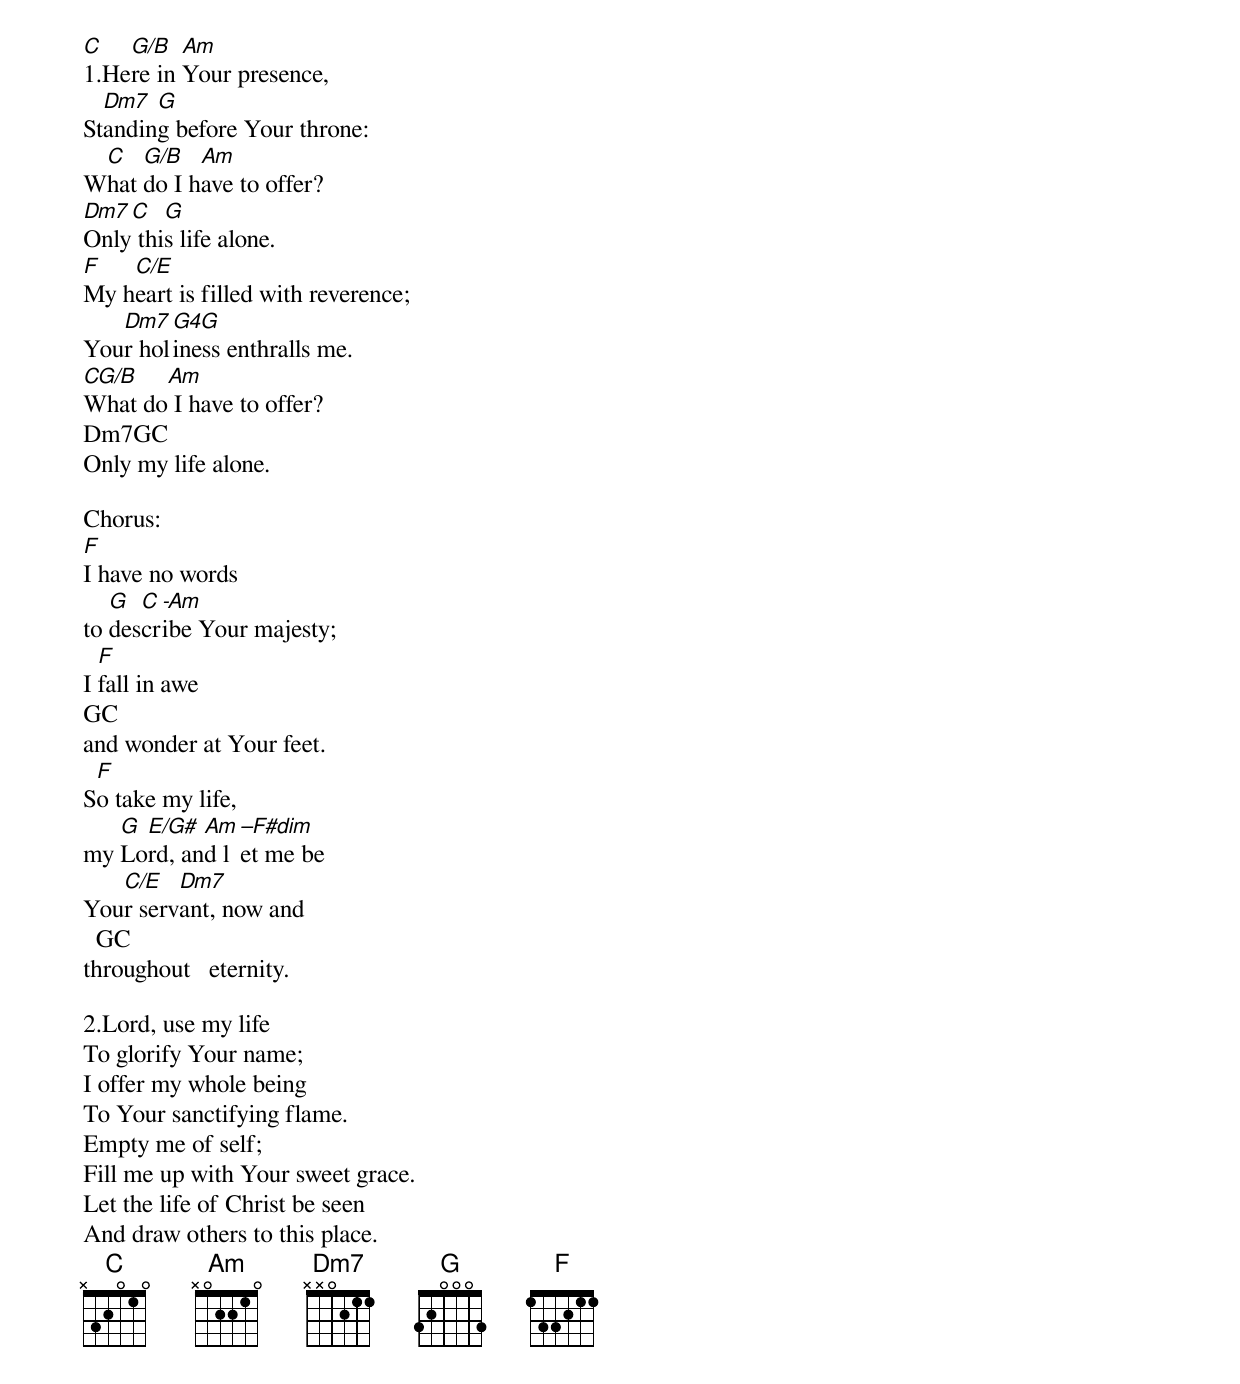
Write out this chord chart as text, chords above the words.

C   G/B   Am
1.Here in Your presence,
  Dm7  G
Standing before Your throne:
 C   G/B   Am
What do I have to offer?
Dm7 C   G
Only this life alone.
F   C/E
My heart is filled with reverence;
   Dm7  G4G
Your holiness enthralls me.
CG/B   Am
What do I have to offer?
Dm7GC
Only my life alone.

Chorus:
F
I have no words
   G  C -Am
to describe Your majesty;
  F
I fall in awe
GC
and wonder at Your feet.
 F
So take my life,
   G E/G#  Am –F#dim
my Lord, and let me be
   C/E   Dm7
Your servant, now and
  GC
throughout   eternity.

2.Lord, use my life
To glorify Your name;
I offer my whole being
To Your sanctifying flame.
Empty me of self;
Fill me up with Your sweet grace.
Let the life of Christ be seen
And draw others to this place.
